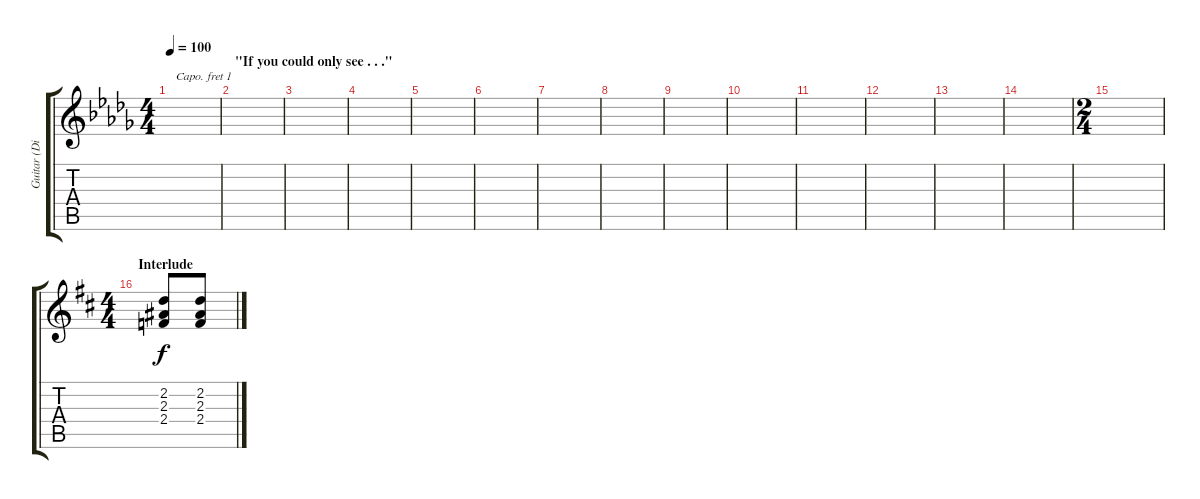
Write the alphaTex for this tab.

\track ("Guitar (Dist)" "Guitar (Di") {instrument distortionguitar}
\staff {score tabs}
\capo 1
\tuning (E4 B3 G3 D3 A2 E2) {hide}
\ts (4 4)
\tempo 100
\clef g2
\ks bbminor
|
\section ("" "\"If you could only see . . .\"")
|
|
|
|
|
|
|
|
|
|
|
|
|
\ts (2 4)
|
\ts (4 4)
\section ("" "Interlude")
\ks d
(2.2 2.3 2.4).8 (2.2 2.3 2.4).8
